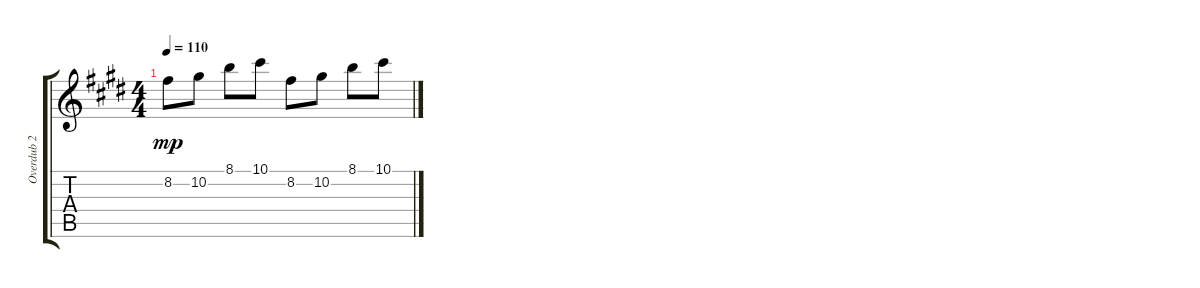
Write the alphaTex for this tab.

\track ("Overdub 2" "Overdub 2") {instrument distortionguitar}
\staff {score tabs}
\tuning (Eb4 Bb3 Gb3 Db3 Ab2 Db2) {hide}
\ts (4 4)
\tempo 110
\clef g2
\ks c#minor
8.2.8{dy mp} 10.2.8 8.1.8 10.1.8 8.2.8 10.2.8 8.1.8 10.1.8
